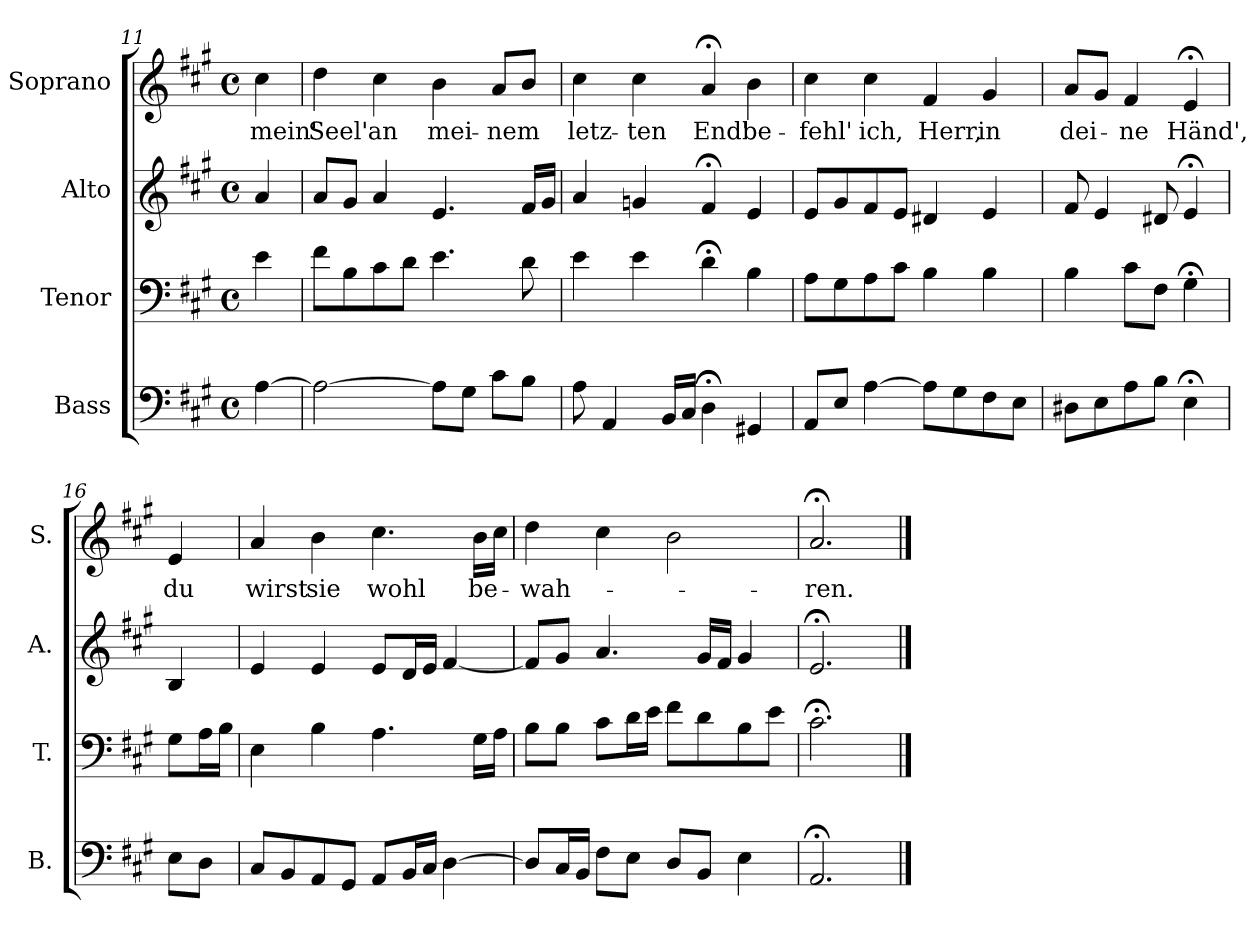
**kern	**kern	**kern	**kern	**text
*part4	*part3	*part2	*part1	*part1
*staff4	*staff3	*staff2	*staff1	*staff1
*I"Bass	*I"Tenor	*I"Alto	*I"Soprano	*
*I'B.	*I'T.	*I'A.	*I'S.	*
!!LO:PB:g=z
*clefF4	*clefF4	*clefG2	*clefG2	*
*k[f#c#g#]	*k[f#c#g#]	*k[f#c#g#]	*k[f#c#g#]	*
*A:	*A:	*A:	*A:	*
*M4/4	*M4/4	*M4/4	*M4/4	*
*met(c)	*met(c)	*met(c)	*met(c)	*
=11	=11	=11	=11	=11
!	!	!	!	!LO:LY:b
[4A\	4e\	4a/	4cc#\	mein'
=12	=12	=12	=12	=12
!	!	!	!	!LO:LY:b
2A\_	8f#\L	8a/L	4dd\	Seel'
.	8B\	8g#/J	.	.
!	!	!	!	!LO:LY:b
.	8c#\	4a/	4cc#\	an
.	8d\J	.	.	.
!	!	!	!	!LO:LY:b
8A\L]	4.e\	4.e/	4b\	mei-
8G#\J	.	.	.	.
!	!	!	!	!LO:LY:b
8c#\L	.	.	8a/L	-nem
8B\J	8d\	16f#/LL	8b/J	.
.	.	16g#/JJ	.	.
=13	=13	=13	=13	=13
!	!	!	!	!LO:LY:b
8A\	4e\	4a/	4cc#\	letz-
4AA/	.	.	.	.
!	!	!	!	!LO:LY:b
.	4e\	4gn/	4cc#\	-ten
16BB/LL	.	.	.	.
16C#/JJ	.	.	.	.
!	!	!	!	!LO:LY:b
4D;<\	4d;<\	4f#;</	4a;</	End'
!	!	!	!	!LO:LY:b
4GG#X/	4B\	4e/	4b\	be-
=14	=14	=14	=14	=14
!	!	!	!	!LO:LY:b
8AA/L	8A\L	8e/L	4cc#\	-fehl'
8E/J	8G#\	8g#/	.	.
!	!	!	!	!LO:LY:b
[4A\	8A\	8f#/	4cc#\	ich,
.	8c#\J	8e/J	.	.
!	!	!	!	!LO:LY:b
8A\L]	4B\	4d#X/	4f#/	Herr,
8G#\	.	.	.	.
!	!	!	!	!LO:LY:b
8F#\	4B\	4e/	4g#/	in
8E\J	.	.	.	.
=15	=15	=15	=15	=15
!	!	!	!	!LO:LY:b
8D#X\L	4B\	8f#/	8a/L	dei-
8E\	.	4e/	8g#/J	.
!	!	!	!	!LO:LY:b
8A\	8c#\L	.	4f#/	-ne
8B\J	8F#\J	8d#X/	.	.
!	!	!	!	!LO:LY:b
4E;<\	4G#;<\	4e;</	4e;</	Händ',
!!LO:LB:g=z
=16	=16	=16	=16	=16
!	!	!	!	!LO:LY:b
8E\L	8G#\L	4B/	4e/	du
8D\J	16A\L	.	.	.
.	16B\JJ	.	.	.
=17	=17	=17	=17	=17
!	!	!	!	!LO:LY:b
8C#/L	4E\	4e/	4a/	wirst
8BB/	.	.	.	.
!	!	!	!	!LO:LY:b
8AA/	4B\	4e/	4b\	sie
8GG#/J	.	.	.	.
!	!	!	!	!LO:LY:b
8AA/L	4.A\	8e/L	4.cc#\	wohl
16BB/L	.	16d/L	.	.
16C#/JJ	.	16e/JJ	.	.
[4D\	.	[4f#/	.	.
!	!	!	!	!LO:LY:b
.	16G#\LL	.	16b\LL	be-
.	16A\JJ	.	16cc#\JJ	.
=18	=18	=18	=18	=18
!	!	!	!	!LO:LY:b
8D/L]	8B\L	8f#/L]	4dd\	-wah-
16C#/L	8B\J	8g#/J	.	.
16BB/JJ	.	.	.	.
8F#\L	8c#\L	4.a/	4cc#\	.
8E\J	16d\L	.	.	.
.	16e\JJ	.	.	.
8D/L	8f#\L	.	2b\	.
8BB/J	8d\	16g#/LL	.	.
.	.	16f#/JJ	.	.
4E\	8B\	4g#/	.	.
.	8e\J	.	.	.
=19	=19	=19	=19	=19
!	!	!	!	!LO:LY:b
2.AA;</	2.c#;<\	2.e;</	2.a;</	-ren.
==	==	==	==	==
*-	*-	*-	*-	*-
